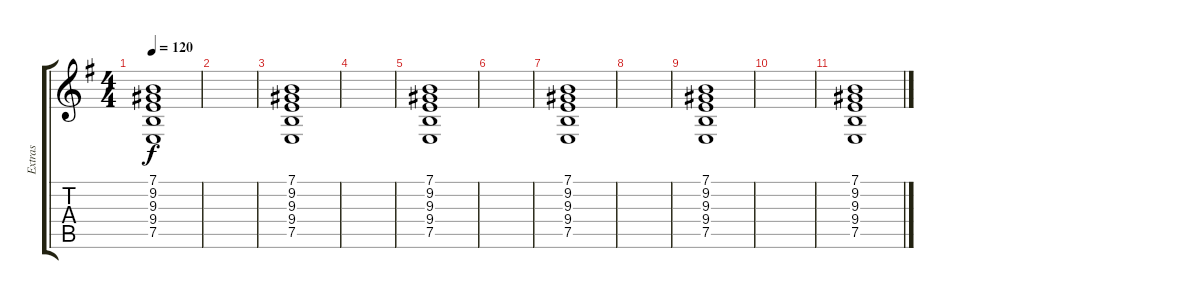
\track ("Extras" "Extras") {instrument tubularbells}
\staff {score tabs}
\tuning (E4 B3 G3 D3 A2 E2) {hide}
\ts (4 4)
\tempo 120
\clef g2
\ks g
(7.1 9.2 9.3 9.4 7.5).1{dy f} |
|
(7.1 9.2 9.3 9.4 7.5).1 |
|
(7.1 9.2 9.3 9.4 7.5).1 |
|
(7.1 9.2 9.3 9.4 7.5).1 |
|
(7.1 9.2 9.3 9.4 7.5).1 |
|
(7.1 9.2 9.3 9.4 7.5).1
